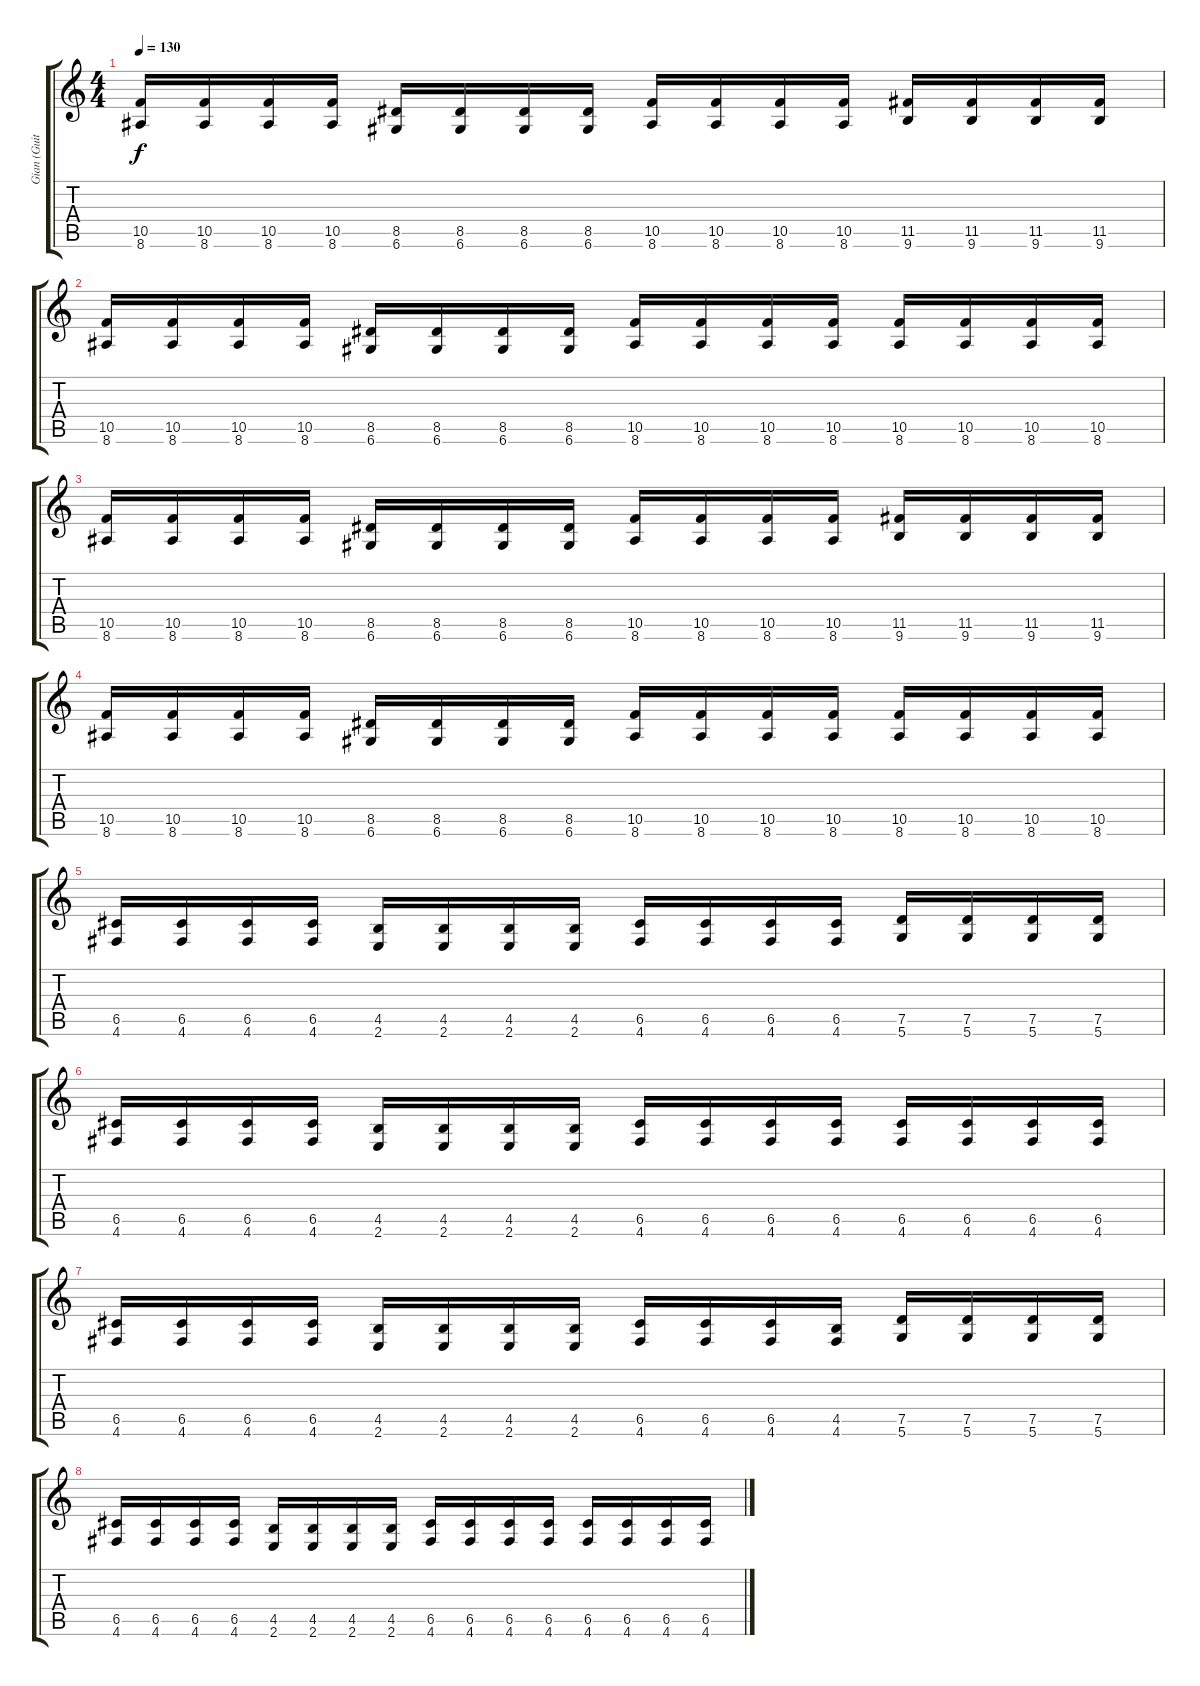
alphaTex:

\track ("Gian (Guitar)" "Gian (Guit") {instrument overdrivenguitar}
\staff {score tabs}
\tuning (D4 A3 F3 C3 G2 D2) {hide}
\ts (4 4)
\tempo 130
\clef g2
\ks c
(10.5 8.6).16{dy f} (10.5 8.6).16 (10.5 8.6).16 (10.5 8.6).16 (8.5 6.6).16 (8.5 6.6).16 (8.5 6.6).16 (8.5 6.6).16 (10.5 8.6).16 (10.5 8.6).16 (10.5 8.6).16 (10.5 8.6).16 (11.5 9.6).16 (11.5 9.6).16 (11.5 9.6).16 (11.5 9.6).16 |
(10.5 8.6).16 (10.5 8.6).16 (10.5 8.6).16 (10.5 8.6).16 (8.5 6.6).16 (8.5 6.6).16 (8.5 6.6).16 (8.5 6.6).16 (10.5 8.6).16 (10.5 8.6).16 (10.5 8.6).16 (10.5 8.6).16 (10.5 8.6).16 (10.5 8.6).16 (10.5 8.6).16 (10.5 8.6).16 |
(10.5 8.6).16 (10.5 8.6).16 (10.5 8.6).16 (10.5 8.6).16 (8.5 6.6).16 (8.5 6.6).16 (8.5 6.6).16 (8.5 6.6).16 (10.5 8.6).16 (10.5 8.6).16 (10.5 8.6).16 (10.5 8.6).16 (11.5 9.6).16 (11.5 9.6).16 (11.5 9.6).16 (11.5 9.6).16 |
(10.5 8.6).16 (10.5 8.6).16 (10.5 8.6).16 (10.5 8.6).16 (8.5 6.6).16 (8.5 6.6).16 (8.5 6.6).16 (8.5 6.6).16 (10.5 8.6).16 (10.5 8.6).16 (10.5 8.6).16 (10.5 8.6).16 (10.5 8.6).16 (10.5 8.6).16 (10.5 8.6).16 (10.5 8.6).16 |
(6.5 4.6).16 (6.5 4.6).16 (6.5 4.6).16 (6.5 4.6).16 (4.5 2.6).16 (4.5 2.6).16 (4.5 2.6).16 (4.5 2.6).16 (6.5 4.6).16 (6.5 4.6).16 (6.5 4.6).16 (6.5 4.6).16 (7.5 5.6).16 (7.5 5.6).16 (7.5 5.6).16 (7.5 5.6).16 |
(6.5 4.6).16 (6.5 4.6).16 (6.5 4.6).16 (6.5 4.6).16 (4.5 2.6).16 (4.5 2.6).16 (4.5 2.6).16 (4.5 2.6).16 (6.5 4.6).16 (6.5 4.6).16 (6.5 4.6).16 (6.5 4.6).16 (6.5 4.6).16 (6.5 4.6).16 (6.5 4.6).16 (6.5 4.6).16 |
(6.5 4.6).16 (6.5 4.6).16 (6.5 4.6).16 (6.5 4.6).16 (4.5 2.6).16 (4.5 2.6).16 (4.5 2.6).16 (4.5 2.6).16 (6.5 4.6).16 (6.5 4.6).16 (6.5 4.6).16 (4.5 4.6).16 (7.5 5.6).16 (7.5 5.6).16 (7.5 5.6).16 (7.5 5.6).16 |
(6.5 4.6).16 (6.5 4.6).16 (6.5 4.6).16 (6.5 4.6).16 (4.5 2.6).16 (4.5 2.6).16 (4.5 2.6).16 (4.5 2.6).16 (6.5 4.6).16 (6.5 4.6).16 (6.5 4.6).16 (6.5 4.6).16 (6.5 4.6).16 (6.5 4.6).16 (6.5 4.6).16 (6.5 4.6).16
